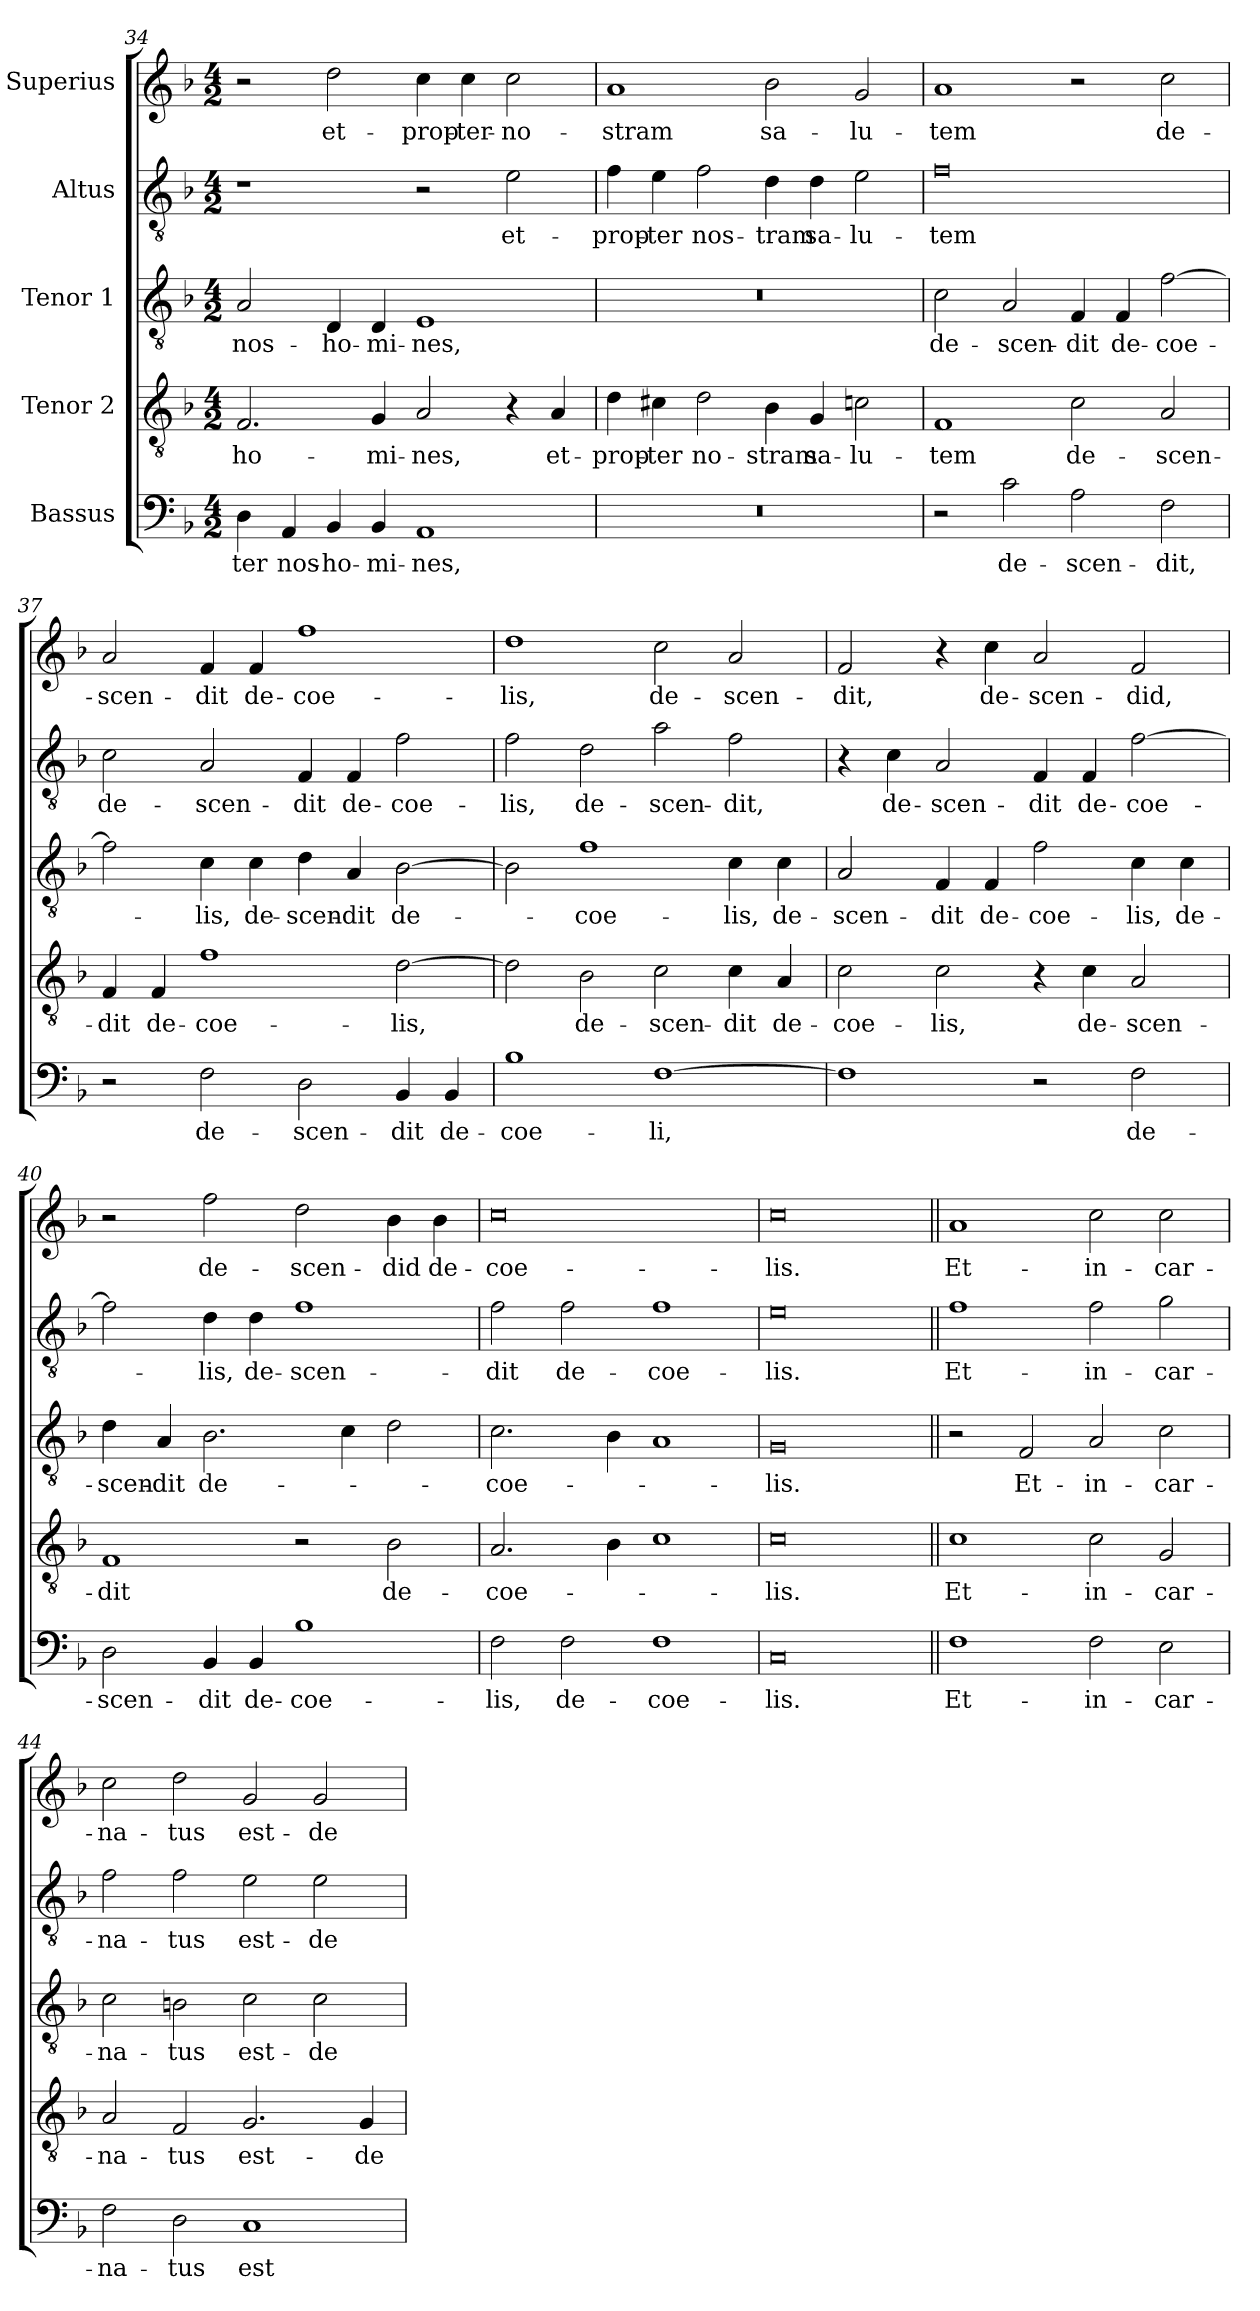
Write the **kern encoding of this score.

**kern	**text	**kern	**text	**kern	**text	**kern	**text	**kern	**text
*part5	*part5	*part4	*part4	*part3	*part3	*part2	*part2	*part1	*part1
*staff5	*staff5	*staff4	*staff4	*staff3	*staff3	*staff2	*staff2	*staff1	*staff1
*I"Bassus	*	*I"Tenor 2	*	*I"Tenor 1	*	*I"Altus	*	*I"Superius	*
*clefF4	*	*clefGv2	*	*clefGv2	*	*clefGv2	*	*clefG2	*
*k[b-]	*	*k[b-]	*	*k[b-]	*	*k[b-]	*	*k[b-]	*
*M4/2	*	*M4/2	*	*M4/2	*	*M4/2	*	*M4/2	*
=34	=34	=34	=34	=34	=34	=34	=34	=34	=34
4D\	-ter	2.F/	ho-	2A/	nos-	1r	.	2r	.
4AA/	nos-	.	.	.	.	.	.	.	.
4BB-/	ho-	.	.	4D/	ho-	.	.	2dd\	et-
4BB-/	-mi-	4G/	-mi-	4D/	-mi-	.	.	.	.
1AA/	-nes,	2A/	-nes,	1E/	-nes,	2r	.	4cc\	prop-
.	.	.	.	.	.	.	.	4cc\	-ter-
.	.	4r	.	.	.	2e\	et-	2cc\	-no-
.	.	4A/	et-	.	.	.	.	.	.
=35	=35	=35	=35	=35	=35	=35	=35	=35	=35
0r	.	4d\	prop-	0r	.	4f\	prop-	1a/	-stram
.	.	4c#X\	-ter	.	.	4e\	-ter	.	.
.	.	2d\	no-	.	.	2f\	nos-	.	.
.	.	4B-\	-stram	.	.	4d\	-tram	2b-\	sa-
.	.	4G/	sa-	.	.	4d\	sa-	.	.
.	.	2cn\	-lu-	.	.	2e\	-lu-	2g/	-lu-
=36	=36	=36	=36	=36	=36	=36	=36	=36	=36
2r	.	1F/	-tem	2c\	de-	0f\	-tem	1a/	-tem
2c\	de-	.	.	2A/	-scen-	.	.	.	.
2A\	-scen-	2c\	de-	4F/	-dit	.	.	2r	.
.	.	.	.	4F/	de-	.	.	.	.
2F\	-dit,	2A/	-scen-	[2f\	coe-	.	.	2cc\	de-
=37	=37	=37	=37	=37	=37	=37	=37	=37	=37
2r	.	4F/	-dit	2f\]	.	2c\	de-	2a/	-scen-
.	.	4F/	de-	.	.	.	.	.	.
2F\	de-	1f\	coe-	4c\	-lis,	2A/	-scen-	4f/	-dit
.	.	.	.	4c\	de-	.	.	4f/	de-
2D\	-scen-	.	.	4d\	-scen-	4F/	-dit	1ff\	coe-
.	.	.	.	4A/	-dit	4F/	de-	.	.
4BB-/	-dit	[2d\	-lis,	[2B-\	de-	2f\	coe-	.	.
4BB-/	de-	.	.	.	.	.	.	.	.
=38	=38	=38	=38	=38	=38	=38	=38	=38	=38
1B-\	coe-	2d\]	.	2B-\]	.	2f\	-lis,	1dd\	-lis,
.	.	2B-\	de-	1f\	coe-	2d\	de-	.	.
[1F\	-li,	2c\	-scen-	.	.	2a\	-scen-	2cc\	de-
.	.	4c\	-dit	4c\	-lis,	2f\	-dit,	2a/	-scen-
.	.	4A/	de-	4c\	de-	.	.	.	.
=39	=39	=39	=39	=39	=39	=39	=39	=39	=39
1F\]	.	2c\	coe-	2A/	-scen-	4r	.	2f/	-dit,
.	.	.	.	.	.	4c\	de-	.	.
.	.	2c\	-lis,	4F/	-dit	2A/	-scen-	4r	.
.	.	.	.	4F/	de-	.	.	4cc\	de-
2r	.	4r	.	2f\	coe-	4F/	-dit	2a/	-scen-
.	.	4c\	de-	.	.	4F/	de-	.	.
2F\	de-	2A/	-scen-	4c\	-lis,	[2f\	coe-	2f/	-did,
.	.	.	.	4c\	de-	.	.	.	.
=40	=40	=40	=40	=40	=40	=40	=40	=40	=40
2D\	-scen-	1F/	-dit	4d\	-scen-	2f\]	.	2r	.
.	.	.	.	4A/	-dit	.	.	.	.
4BB-/	-dit	.	.	2.B-\	de-	4d\	-lis,	2ff\	de-
4BB-/	de-	.	.	.	.	4d\	de-	.	.
1B-\	coe-	2r	.	.	.	1f\	-scen-	2dd\	-scen-
.	.	.	.	4c\	.	.	.	.	.
.	.	2B-\	de-	2d\	.	.	.	4b-\	-did
.	.	.	.	.	.	.	.	4b-\	de-
=41	=41	=41	=41	=41	=41	=41	=41	=41	=41
2F\	-lis,	2.A/	coe-	2.c\	coe-	2f\	-dit	0cc\	coe-
2F\	de-	.	.	.	.	2f\	de-	.	.
.	.	4B-\	.	4B-\	.	.	.	.	.
1F\	coe-	1c\	.	1A/	.	1f\	coe-	.	.
=42	=42	=42	=42	=42	=42	=42	=42	=42	=42
0C/	-lis.	0c\	-lis.	0G/	-lis.	0e\	-lis.	0cc\	-lis.
=43||	=43||	=43||	=43||	=43||	=43||	=43||	=43||	=43||	=43||
1F\	Et-	1c\	Et-	2r	.	1f\	Et-	1a/	Et-
.	.	.	.	2F/	Et-	.	.	.	.
2F\	in-	2c\	in-	2A/	in-	2f\	in-	2cc\	in-
2E\	-car-	2G/	-car-	2c\	-car-	2g\	-car-	2cc\	-car-
=44	=44	=44	=44	=44	=44	=44	=44	=44	=44
2F\	-na-	2A/	-na-	2c\	-na-	2f\	-na-	2cc\	-na-
2D\	-tus	2F/	-tus	2Bn\	-tus	2f\	-tus	2dd\	-tus
1C/	est-	2.G/	est-	2c\	est-	2e\	est-	2g/	est-
.	.	.	.	2c\	de-	2e\	de-	2g/	de-
.	.	4G/	de-	.	.	.	.	.	.
=	=	=	=	=	=	=	=	=	=
*-	*-	*-	*-	*-	*-	*-	*-	*-	*-
